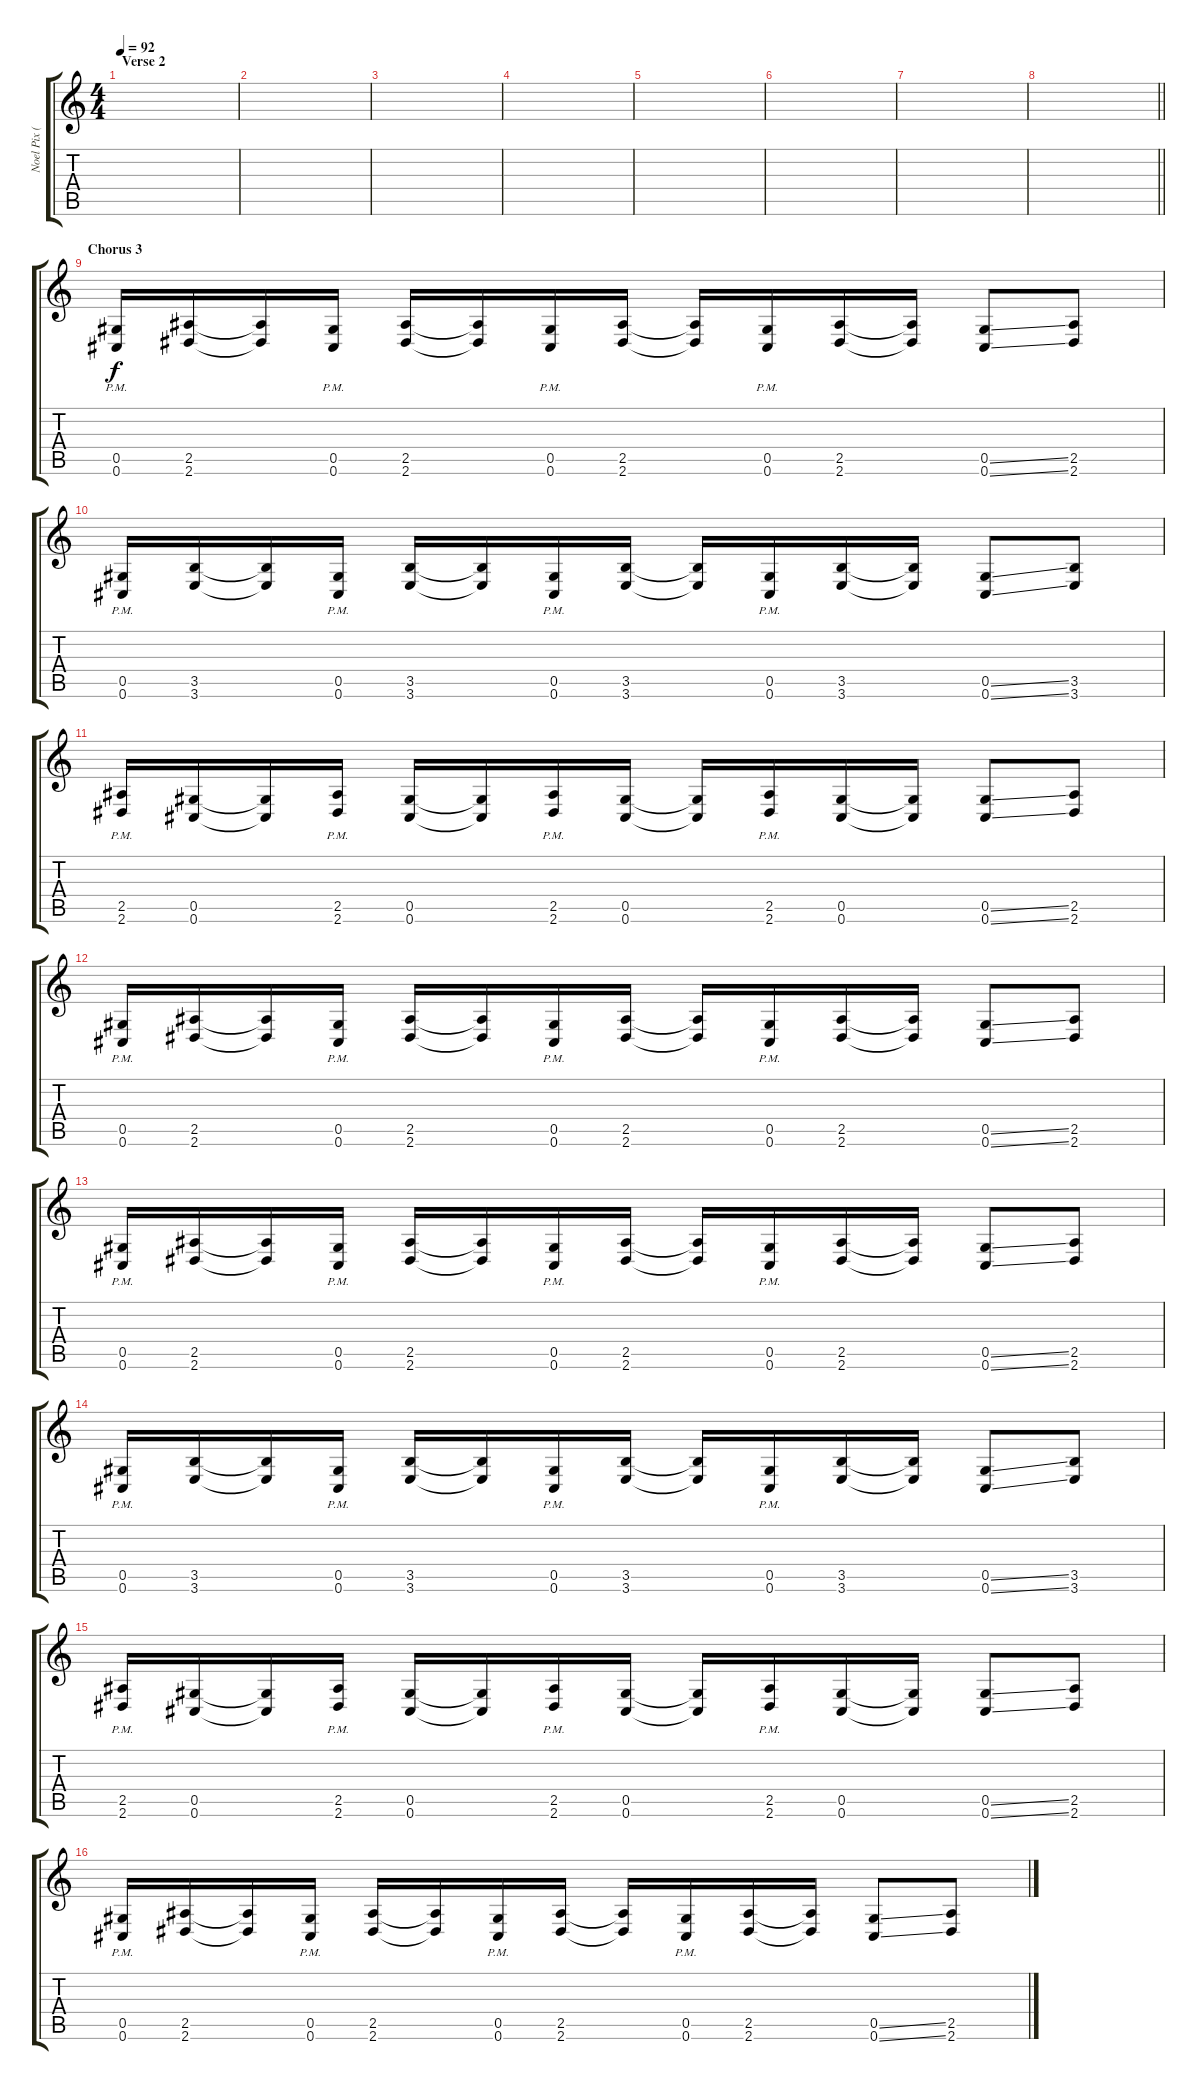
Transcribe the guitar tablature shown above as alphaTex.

\track ("Noel Pix ( Distortion guitar )" "Noel Pix (") {instrument distortionguitar}
\staff {score tabs}
\tuning (Eb4 Bb3 Gb3 Db3 Ab2 Db2) {hide}
\ts (4 4)
\section ("" "Verse 2")
\tempo 92
\clef g2
\ks c
|
|
|
|
|
|
|
\barLineRight lightlight
|
\section ("" "Chorus 3")
(0.5{pm} 0.6{pm}).16 (2.5 2.6).16 (2.5{t} 2.6{t}).16 (0.5{pm} 0.6{pm}).16 (2.5 2.6).16 (2.5{t} 2.6{t}).16 (0.5{pm} 0.6{pm}).16 (2.5 2.6).16 (2.5{t} 2.6{t}).16 (0.5{pm} 0.6{pm}).16 (2.5 2.6).16 (2.5{t} 2.6{t}).16 (0.5{ss} 0.6{ss}).8 (2.5 2.6).8 |
(0.5{pm} 0.6{pm}).16 (3.5 3.6).16 (3.5{t} 3.6{t}).16 (0.5{pm} 0.6{pm}).16 (3.5 3.6).16 (3.5{t} 3.6{t}).16 (0.5{pm} 0.6{pm}).16 (3.5 3.6).16 (3.5{t} 3.6{t}).16 (0.5{pm} 0.6{pm}).16 (3.5 3.6).16 (3.5{t} 3.6{t}).16 (0.5{ss} 0.6{ss}).8 (3.5 3.6).8 |
(2.5{pm} 2.6{pm}).16 (0.5 0.6).16 (0.5{t} 0.6{t}).16 (2.5{pm} 2.6{pm}).16 (0.5 0.6).16 (0.5{t} 0.6{t}).16 (2.5{pm} 2.6{pm}).16 (0.5 0.6).16 (0.5{t} 0.6{t}).16 (2.5{pm} 2.6{pm}).16 (0.5 0.6).16 (0.5{t} 0.6{t}).16 (0.5{ss} 0.6{ss}).8 (2.5 2.6).8 |
(0.5{pm} 0.6{pm}).16 (2.5 2.6).16 (2.5{t} 2.6{t}).16 (0.5{pm} 0.6{pm}).16 (2.5 2.6).16 (2.5{t} 2.6{t}).16 (0.5{pm} 0.6{pm}).16 (2.5 2.6).16 (2.5{t} 2.6{t}).16 (0.5{pm} 0.6{pm}).16 (2.5 2.6).16 (2.5{t} 2.6{t}).16 (0.5{ss} 0.6{ss}).8 (2.5 2.6).8 |
(0.5{pm} 0.6{pm}).16 (2.5 2.6).16 (2.5{t} 2.6{t}).16 (0.5{pm} 0.6{pm}).16 (2.5 2.6).16 (2.5{t} 2.6{t}).16 (0.5{pm} 0.6{pm}).16 (2.5 2.6).16 (2.5{t} 2.6{t}).16 (0.5{pm} 0.6{pm}).16 (2.5 2.6).16 (2.5{t} 2.6{t}).16 (0.5{ss} 0.6{ss}).8 (2.5 2.6).8 |
(0.5{pm} 0.6{pm}).16 (3.5 3.6).16 (3.5{t} 3.6{t}).16 (0.5{pm} 0.6{pm}).16 (3.5 3.6).16 (3.5{t} 3.6{t}).16 (0.5{pm} 0.6{pm}).16 (3.5 3.6).16 (3.5{t} 3.6{t}).16 (0.5{pm} 0.6{pm}).16 (3.5 3.6).16 (3.5{t} 3.6{t}).16 (0.5{ss} 0.6{ss}).8 (3.5 3.6).8 |
(2.5{pm} 2.6{pm}).16 (0.5 0.6).16 (0.5{t} 0.6{t}).16 (2.5{pm} 2.6{pm}).16 (0.5 0.6).16 (0.5{t} 0.6{t}).16 (2.5{pm} 2.6{pm}).16 (0.5 0.6).16 (0.5{t} 0.6{t}).16 (2.5{pm} 2.6{pm}).16 (0.5 0.6).16 (0.5{t} 0.6{t}).16 (0.5{ss} 0.6{ss}).8 (2.5 2.6).8 |
(0.5{pm} 0.6{pm}).16 (2.5 2.6).16 (2.5{t} 2.6{t}).16 (0.5{pm} 0.6{pm}).16 (2.5 2.6).16 (2.5{t} 2.6{t}).16 (0.5{pm} 0.6{pm}).16 (2.5 2.6).16 (2.5{t} 2.6{t}).16 (0.5{pm} 0.6{pm}).16 (2.5 2.6).16 (2.5{t} 2.6{t}).16 (0.5{ss} 0.6{ss}).8 (2.5 2.6).8
